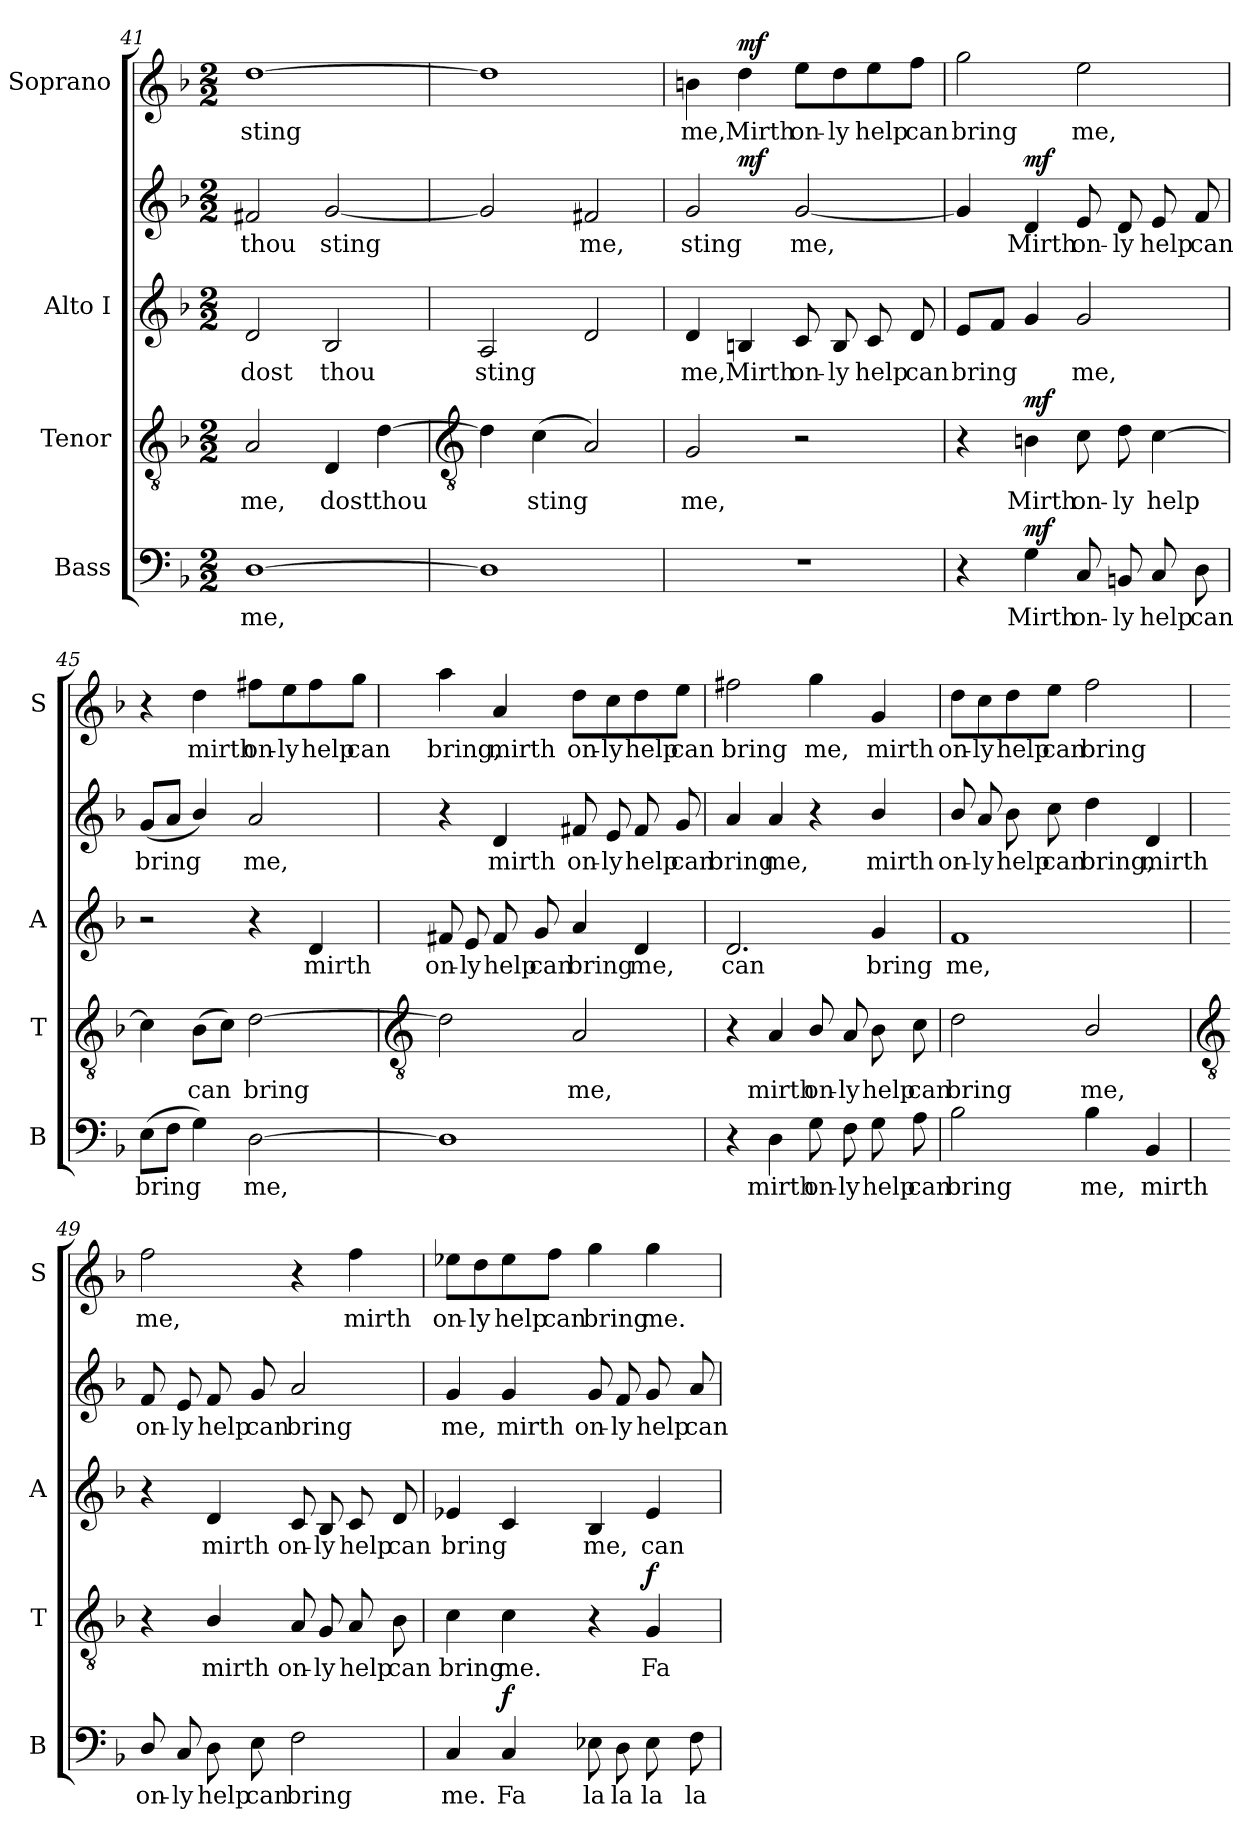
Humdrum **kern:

**kern	**text	**dynam	**kern	**text	**dynam	**kern	**text	**kern	**text	**dynam	**kern	**text	**dynam
*part4	*part4	*part4	*part3	*part3	*part3	*part2	*part2	*part2	*part2	*part2	*part1	*part1	*part1
*staff5	*staff5	*staff5	*staff4	*staff4	*staff4	*staff3	*staff3	*staff2	*staff2	*staff2/3	*staff1	*staff1	*staff1
*I"Bass	*	*	*I"Tenor	*	*	*I"Alto I	*	*	*	*	*I"Soprano	*	*
*I'B	*	*	*I'T	*	*	*I'A	*	*	*	*	*I'S	*	*
*clefF4	*	*	*clefGv2	*	*	*clefG2	*	*clefG2	*	*	*clefG2	*	*
*k[b-]	*	*	*k[b-]	*	*	*k[b-]	*	*k[b-]	*	*	*k[b-]	*	*
*F:	*	*	*F:	*	*	*F:	*	*F:	*	*	*F:	*	*
*M2/2	*	*	*M2/2	*	*	*M2/2	*	*M2/2	*	*	*M2/2	*	*
=41	=41	=41	=41	=41	=41	=41	=41	=41	=41	=41	=41	=41	=41
!	!LO:LY:b	!	!	!LO:LY:b	!	!	!LO:LY:b	!	!LO:LY:b	!	!	!LO:LY:b	!
[1D	me,	.	2A	me,	.	2d	dost	2f#X	thou	.	[1dd	sting	.
!	!	!	!	!LO:LY:b	!	!	!LO:LY:b	!	!LO:LY:b	!	!	!	!
.	.	.	4D	dost	.	2B-	thou	[2g	sting	.	.	.	.
!	!	!	!	!LO:LY:b	!	!	!	!	!	!	!	!	!
.	.	.	[4d	thou	.	.	.	.	.	.	.	.	.
!!LO:LB:g=z
=42	=42	=42	=42	=42	=42	=42	=42	=42	=42	=42	=42	=42	=42
*	*	*	*clefGv2	*	*	*	*	*	*	*	*	*	*
!	!	!	!	!	!	!	!LO:LY:b	!	!	!	!	!	!
1D]	.	.	4d]	.	.	2A	sting	2g]	.	.	1dd]	.	.
!	!	!	!	!LO:LY:b	!	!	!	!	!	!	!	!	!
.	.	.	(<4c	sting	.	.	.	.	.	.	.	.	.
!	!	!	!	!	!	!	!	!	!LO:LY:b	!	!	!	!
.	.	.	2A)	.	.	2d	.	2f#X	me,	.	.	.	.
=43	=43	=43	=43	=43	=43	=43	=43	=43	=43	=43	=43	=43	=43
!	!	!	!	!LO:LY:b	!	!	!LO:LY:b	!	!LO:LY:b	!	!	!LO:LY:b	!
1r	.	.	2G	me,	.	4d	me,	2g	sting	.	4bn	me,	.
!	!	!	!	!	!	!	!LO:LY:b	!	!	!LO:DY:b=2	!	!LO:LY:b	!LO:DY:b
.	.	.	.	.	.	4Bn	Mirth	.	.	mf	4dd	Mirth	mf
!	!	!	!	!	!	!	!LO:LY:b	!	!LO:LY:b	!	!	!LO:LY:b	!
.	.	.	2r	.	.	8c	on-	[2g	me,	.	8ee\L	on-	.
!	!	!	!	!	!	!	!LO:LY:b	!	!	!	!	!LO:LY:b	!
.	.	.	.	.	.	8B	-ly	.	.	.	8dd\	-ly	.
!	!	!	!	!	!	!	!LO:LY:b	!	!	!	!	!LO:LY:b	!
.	.	.	.	.	.	8c	help	.	.	.	8ee\	help	.
!	!	!	!	!	!	!	!LO:LY:b	!	!	!	!	!LO:LY:b	!
.	.	.	.	.	.	8d	can	.	.	.	8ff\J	can	.
=44	=44	=44	=44	=44	=44	=44	=44	=44	=44	=44	=44	=44	=44
!	!	!	!	!	!	!	!LO:LY:b	!	!	!	!	!LO:LY:b	!
4r	.	.	4r	.	.	8eL	bring	4g]	.	.	2gg	bring	.
.	.	.	.	.	.	8fJ	.	.	.	.	.	.	.
!	!LO:LY:b	!LO:DY:b	!	!LO:LY:b	!LO:DY:b	!	!	!	!LO:LY:b	!LO:DY:b	!	!	!
4G	Mirth	mf	4Bn	Mirth	mf	4g	.	4d	Mirth	mf	.	.	.
!	!LO:LY:b	!	!	!LO:LY:b	!	!	!LO:LY:b	!	!LO:LY:b	!	!	!LO:LY:b	!
8C	on-	.	8c	on-	.	2g	me,	8e	on-	.	2ee	me,	.
!	!LO:LY:b	!	!	!LO:LY:b	!	!	!	!	!LO:LY:b	!	!	!	!
8BBn	-ly	.	8d	-ly	.	.	.	8d	-ly	.	.	.	.
!	!LO:LY:b	!	!	!LO:LY:b	!	!	!	!	!LO:LY:b	!	!	!	!
8C	help	.	[4c	help	.	.	.	8e	help	.	.	.	.
!	!LO:LY:b	!	!	!	!	!	!	!	!LO:LY:b	!	!	!	!
8D	can	.	.	.	.	.	.	8f	can	.	.	.	.
=45	=45	=45	=45	=45	=45	=45	=45	=45	=45	=45	=45	=45	=45
!	!LO:LY:b	!	!	!	!	!	!	!	!LO:LY:b	!	!	!	!
(>8EL	bring	.	4c]	.	.	2r	.	(<8gL	bring	.	4r	.	.
8FJ	.	.	.	.	.	.	.	8aJ	.	.	.	.	.
!	!	!	!	!LO:LY:b	!	!	!	!	!	!	!	!LO:LY:b	!
4G)	.	.	(>8B-L	can	.	.	.	4b-/)	.	.	4dd	mirth	.
.	.	.	8cJ)	.	.	.	.	.	.	.	.	.	.
!	!LO:LY:b	!	!	!LO:LY:b	!	!	!	!	!LO:LY:b	!	!	!LO:LY:b	!
[2D	me,	.	[2d	bring	.	4r	.	2a	me,	.	8ff#X\L	on-	.
!	!	!	!	!	!	!	!	!	!	!	!	!LO:LY:b	!
.	.	.	.	.	.	.	.	.	.	.	8ee\	-ly	.
!	!	!	!	!	!	!	!LO:LY:b	!	!	!	!	!LO:LY:b	!
.	.	.	.	.	.	4d	mirth	.	.	.	8ff#\	help	.
!	!	!	!	!	!	!	!	!	!	!	!	!LO:LY:b	!
.	.	.	.	.	.	.	.	.	.	.	8gg\J	can	.
!!LO:LB:g=z
=46	=46	=46	=46	=46	=46	=46	=46	=46	=46	=46	=46	=46	=46
*	*	*	*clefGv2	*	*	*	*	*	*	*	*	*	*
!	!	!	!	!	!	!	!LO:LY:b	!	!	!	!	!LO:LY:b	!
1D]	.	.	2d]	.	.	8f#X	on-	4r	.	.	4aa	bring,	.
!	!	!	!	!	!	!	!LO:LY:b	!	!	!	!	!	!
.	.	.	.	.	.	8e	-ly	.	.	.	.	.	.
!	!	!	!	!	!	!	!LO:LY:b	!	!LO:LY:b	!	!	!LO:LY:b	!
.	.	.	.	.	.	8f#	help	4d	mirth	.	4a	mirth	.
!	!	!	!	!	!	!	!LO:LY:b	!	!	!	!	!	!
.	.	.	.	.	.	8g	can	.	.	.	.	.	.
!	!	!	!	!LO:LY:b	!	!	!LO:LY:b	!	!LO:LY:b	!	!	!LO:LY:b	!
.	.	.	2A	me,	.	4a	bring	8f#X	on-	.	8dd\L	on-	.
!	!	!	!	!	!	!	!	!	!LO:LY:b	!	!	!LO:LY:b	!
.	.	.	.	.	.	.	.	8e	-ly	.	8cc\	-ly	.
!	!	!	!	!	!	!	!LO:LY:b	!	!LO:LY:b	!	!	!LO:LY:b	!
.	.	.	.	.	.	4d	me,	8f#	help	.	8dd\	help	.
!	!	!	!	!	!	!	!	!	!LO:LY:b	!	!	!LO:LY:b	!
.	.	.	.	.	.	.	.	8g	can	.	8ee\J	can	.
=47	=47	=47	=47	=47	=47	=47	=47	=47	=47	=47	=47	=47	=47
!	!	!	!	!	!	!	!LO:LY:b	!	!LO:LY:b	!	!	!LO:LY:b	!
4r	.	.	4r	.	.	2.d	can	4a	bring	.	2ff#X	bring	.
!	!LO:LY:b	!	!	!LO:LY:b	!	!	!	!	!LO:LY:b	!	!	!	!
4D	mirth	.	4A	mirth	.	.	.	4a	me,	.	.	.	.
!	!LO:LY:b	!	!	!LO:LY:b	!	!	!	!	!	!	!	!LO:LY:b	!
8G	on-	.	8B-/	on-	.	.	.	4r	.	.	4gg	me,	.
!	!LO:LY:b	!	!	!LO:LY:b	!	!	!	!	!	!	!	!	!
8F	-ly	.	8A	-ly	.	.	.	.	.	.	.	.	.
!	!LO:LY:b	!	!	!LO:LY:b	!	!	!LO:LY:b	!	!LO:LY:b	!	!	!LO:LY:b	!
8G	help	.	8B-	help	.	4g	bring	4b-/	mirth	.	4g	mirth	.
!	!LO:LY:b	!	!	!LO:LY:b	!	!	!	!	!	!	!	!	!
8A	can	.	8c	can	.	.	.	.	.	.	.	.	.
=48	=48	=48	=48	=48	=48	=48	=48	=48	=48	=48	=48	=48	=48
!	!LO:LY:b	!	!	!LO:LY:b	!	!	!LO:LY:b	!	!LO:LY:b	!	!	!LO:LY:b	!
2B-	bring	.	2d	bring	.	1f	me,	8b-/	on-	.	8dd\L	on-	.
!	!	!	!	!	!	!	!	!	!LO:LY:b	!	!	!LO:LY:b	!
.	.	.	.	.	.	.	.	8a	-ly	.	8cc\	-ly	.
!	!	!	!	!	!	!	!	!	!LO:LY:b	!	!	!LO:LY:b	!
.	.	.	.	.	.	.	.	8b-	help	.	8dd\	help	.
!	!	!	!	!	!	!	!	!	!LO:LY:b	!	!	!LO:LY:b	!
.	.	.	.	.	.	.	.	8cc	can	.	8ee\J	can	.
!	!LO:LY:b	!	!	!LO:LY:b	!	!	!	!	!LO:LY:b	!	!	!LO:LY:b	!
4B-	me,	.	2B-/	me,	.	.	.	4dd	bring,	.	2ff	bring	.
!	!LO:LY:b	!	!	!	!	!	!	!	!LO:LY:b	!	!	!	!
4BB-	mirth	.	.	.	.	.	.	4d	mirth	.	.	.	.
!!LO:LB:g=z
=49	=49	=49	=49	=49	=49	=49	=49	=49	=49	=49	=49	=49	=49
*	*	*	*clefGv2	*	*	*	*	*	*	*	*	*	*
!	!LO:LY:b	!	!	!	!	!	!	!	!LO:LY:b	!	!	!LO:LY:b	!
8D/	on-	.	4r	.	.	4r	.	8f	on-	.	2ff	me,	.
!	!LO:LY:b	!	!	!	!	!	!	!	!LO:LY:b	!	!	!	!
8C	-ly	.	.	.	.	.	.	8e	-ly	.	.	.	.
!	!LO:LY:b	!	!	!LO:LY:b	!	!	!LO:LY:b	!	!LO:LY:b	!	!	!	!
8D	help	.	4B-/	mirth	.	4d	mirth	8f	help	.	.	.	.
!	!LO:LY:b	!	!	!	!	!	!	!	!LO:LY:b	!	!	!	!
8E	can	.	.	.	.	.	.	8g	can	.	.	.	.
!	!LO:LY:b	!	!	!LO:LY:b	!	!	!LO:LY:b	!	!LO:LY:b	!	!	!	!
2F	bring	.	8A	on-	.	8c	on-	2a	bring	.	4r	.	.
!	!	!	!	!LO:LY:b	!	!	!LO:LY:b	!	!	!	!	!	!
.	.	.	8G	-ly	.	8B-	-ly	.	.	.	.	.	.
!	!	!	!	!LO:LY:b	!	!	!LO:LY:b	!	!	!	!	!LO:LY:b	!
.	.	.	8A	help	.	8c	help	.	.	.	4ff	mirth	.
!	!	!	!	!LO:LY:b	!	!	!LO:LY:b	!	!	!	!	!	!
.	.	.	8B-	can	.	8d	can	.	.	.	.	.	.
=50	=50	=50	=50	=50	=50	=50	=50	=50	=50	=50	=50	=50	=50
!	!LO:LY:b	!	!	!LO:LY:b	!	!	!LO:LY:b	!	!LO:LY:b	!	!	!LO:LY:b	!
4C	me.	.	4c	bring	.	4e-X	bring	4g	me,	.	8ee-X\L	on-	.
!	!	!	!	!	!	!	!	!	!	!	!	!LO:LY:b	!
.	.	.	.	.	.	.	.	.	.	.	8dd\	-ly	.
!	!LO:LY:b	!LO:DY:b	!	!LO:LY:b	!	!	!	!	!LO:LY:b	!	!	!LO:LY:b	!
4C	Fa	f	4c	me.	.	4c	.	4g	mirth	.	8ee-\	help	.
!	!	!	!	!	!	!	!	!	!	!	!	!LO:LY:b	!
.	.	.	.	.	.	.	.	.	.	.	8ff\J	can	.
!	!LO:LY:b	!	!	!	!	!	!LO:LY:b	!	!LO:LY:b	!	!	!LO:LY:b	!
8E-X	la	.	4r	.	.	4B-	me,	8g	on-	.	4gg	bring	.
!	!LO:LY:b	!	!	!	!	!	!	!	!LO:LY:b	!	!	!	!
8D	la	.	.	.	.	.	.	8f	-ly	.	.	.	.
!	!LO:LY:b	!	!	!LO:LY:b	!LO:DY:b	!	!LO:LY:b	!	!LO:LY:b	!	!	!LO:LY:b	!
8E-	la	.	4G	Fa	f	4e-	can	8g	help	.	4gg	me.	.
!	!LO:LY:b	!	!	!	!	!	!	!	!LO:LY:b	!	!	!	!
8F	la	.	.	.	.	.	.	8a	can	.	.	.	.
=	=	=	=	=	=	=	=	=	=	=	=	=	=
*-	*-	*-	*-	*-	*-	*-	*-	*-	*-	*-	*-	*-	*-
